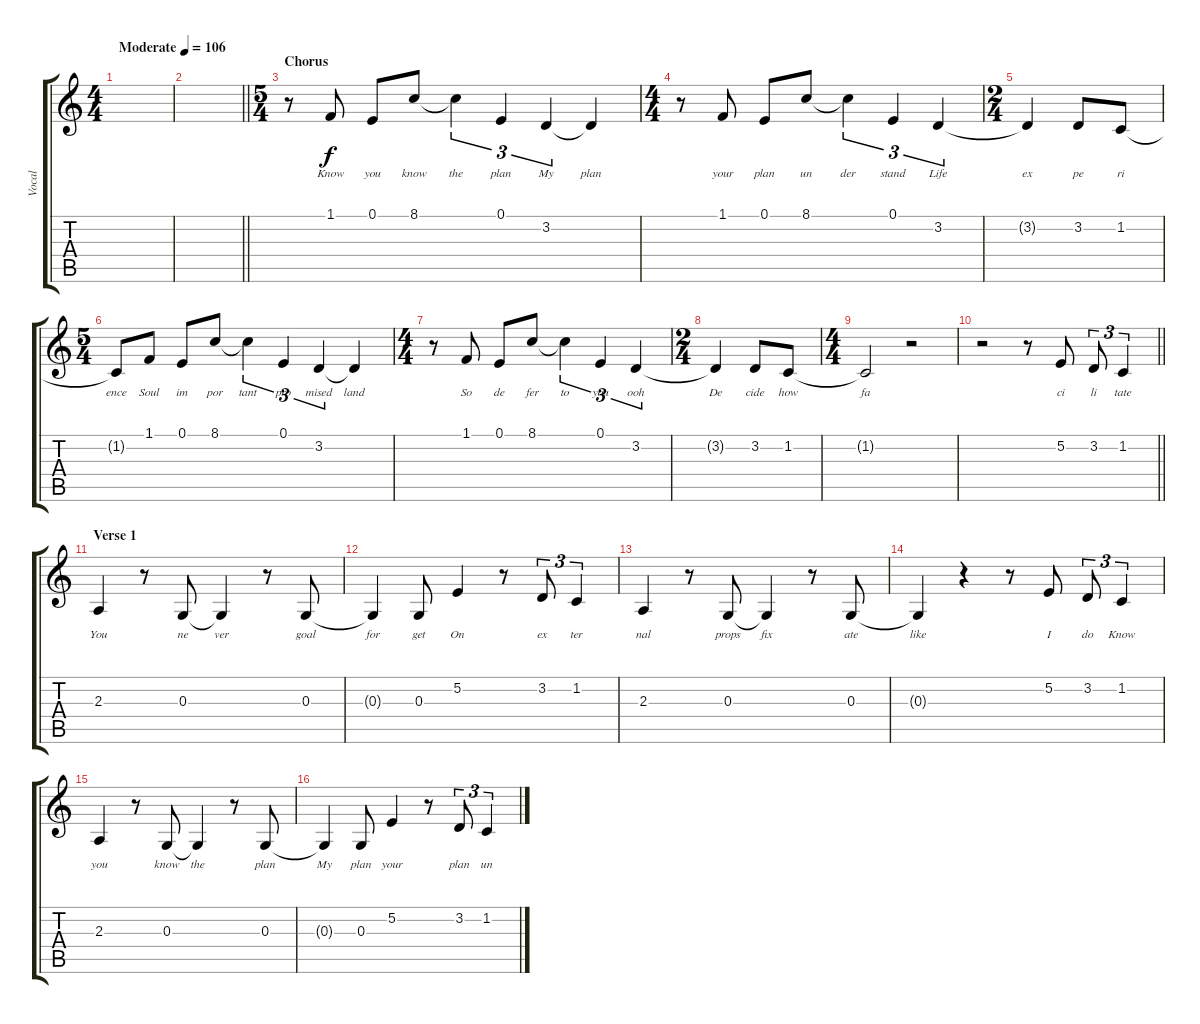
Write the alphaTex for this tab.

\track ("Vocal" "Vocal") {instrument acousticgrandpiano}
\staff {score tabs}
\tuning (E4 B3 G3 D3 A2 E2) {hide}
\ts (4 4)
\tempo (106 "Moderate")
\clef g2
\ks c
|
\barLineRight lightlight
|
\ts (5 4)
\section ("" "Chorus")
r.8 1.1.8{lyrics (0 "Know") lyrics (1 "") lyrics (2 "") lyrics (3 "") lyrics (4 "")} 0.1.8{lyrics (0 "you") lyrics (1 "") lyrics (2 "") lyrics (3 "") lyrics (4 "")} 8.1.8{lyrics (0 "know") lyrics (1 "") lyrics (2 "") lyrics (3 "") lyrics (4 "")} 8.1{t}.4{tu (3 2) lyrics (0 "the") lyrics (1 "") lyrics (2 "") lyrics (3 "") lyrics (4 "")} 0.1.4{tu (3 2) lyrics (0 "plan") lyrics (1 "") lyrics (2 "") lyrics (3 "") lyrics (4 "")} 3.2.4{tu (3 2) lyrics (0 "My") lyrics (1 "") lyrics (2 "") lyrics (3 "") lyrics (4 "")} 3.2{t}.4{lyrics (0 "plan") lyrics (1 "") lyrics (2 "") lyrics (3 "") lyrics (4 "")} |
\ts (4 4)
r.8 1.1.8{lyrics (0 "your") lyrics (1 "") lyrics (2 "") lyrics (3 "") lyrics (4 "")} 0.1.8{lyrics (0 "plan") lyrics (1 "") lyrics (2 "") lyrics (3 "") lyrics (4 "")} 8.1.8{lyrics (0 "un") lyrics (1 "") lyrics (2 "") lyrics (3 "") lyrics (4 "")} 8.1{t}.4{tu (3 2) lyrics (0 "der") lyrics (1 "") lyrics (2 "") lyrics (3 "") lyrics (4 "")} 0.1.4{tu (3 2) lyrics (0 "stand") lyrics (1 "") lyrics (2 "") lyrics (3 "") lyrics (4 "")} 3.2.4{tu (3 2) lyrics (0 "Life") lyrics (1 "") lyrics (2 "") lyrics (3 "") lyrics (4 "")} |
\ts (2 4)
3.2{t}.4{lyrics (0 "ex") lyrics (1 "") lyrics (2 "") lyrics (3 "") lyrics (4 "")} 3.2.8{lyrics (0 "pe") lyrics (1 "") lyrics (2 "") lyrics (3 "") lyrics (4 "")} 1.2.8{lyrics (0 "ri") lyrics (1 "") lyrics (2 "") lyrics (3 "") lyrics (4 "")} |
\ts (5 4)
1.2{t}.8{lyrics (0 "ence") lyrics (1 "") lyrics (2 "") lyrics (3 "") lyrics (4 "")} 1.1.8{lyrics (0 "Soul") lyrics (1 "") lyrics (2 "") lyrics (3 "") lyrics (4 "")} 0.1.8{lyrics (0 "im") lyrics (1 "") lyrics (2 "") lyrics (3 "") lyrics (4 "")} 8.1.8{lyrics (0 "por") lyrics (1 "") lyrics (2 "") lyrics (3 "") lyrics (4 "")} 8.1{t}.4{tu (3 2) lyrics (0 "tant") lyrics (1 "") lyrics (2 "") lyrics (3 "") lyrics (4 "")} 0.1.4{tu (3 2) lyrics (0 "pro") lyrics (1 "") lyrics (2 "") lyrics (3 "") lyrics (4 "")} 3.2.4{tu (3 2) lyrics (0 "mised") lyrics (1 "") lyrics (2 "") lyrics (3 "") lyrics (4 "")} 3.2{t}.4{lyrics (0 "land") lyrics (1 "") lyrics (2 "") lyrics (3 "") lyrics (4 "")} |
\ts (4 4)
r.8 1.1.8{lyrics (0 "So") lyrics (1 "") lyrics (2 "") lyrics (3 "") lyrics (4 "")} 0.1.8{lyrics (0 "de") lyrics (1 "") lyrics (2 "") lyrics (3 "") lyrics (4 "")} 8.1.8{lyrics (0 "fer") lyrics (1 "") lyrics (2 "") lyrics (3 "") lyrics (4 "")} 8.1{t}.4{tu (3 2) lyrics (0 "to") lyrics (1 "") lyrics (2 "") lyrics (3 "") lyrics (4 "")} 0.1.4{tu (3 2) lyrics (0 "you") lyrics (1 "") lyrics (2 "") lyrics (3 "") lyrics (4 "")} 3.2.4{tu (3 2) lyrics (0 "ooh") lyrics (1 "") lyrics (2 "") lyrics (3 "") lyrics (4 "")} |
\ts (2 4)
3.2{t}.4{lyrics (0 "De") lyrics (1 "") lyrics (2 "") lyrics (3 "") lyrics (4 "")} 3.2.8{lyrics (0 "cide") lyrics (1 "") lyrics (2 "") lyrics (3 "") lyrics (4 "")} 1.2.8{lyrics (0 "how") lyrics (1 "") lyrics (2 "") lyrics (3 "") lyrics (4 "")} |
\ts (4 4)
1.2{t}.2{lyrics (0 "fa") lyrics (1 "") lyrics (2 "") lyrics (3 "") lyrics (4 "")} r.2 |
\barLineRight lightlight
r.2 r.8 5.2.8{lyrics (0 "ci") lyrics (1 "") lyrics (2 "") lyrics (3 "") lyrics (4 "")} 3.2.8{tu (3 2) lyrics (0 "li") lyrics (1 "") lyrics (2 "") lyrics (3 "") lyrics (4 "")} 1.2.4{tu (3 2) lyrics (0 "tate") lyrics (1 "") lyrics (2 "") lyrics (3 "") lyrics (4 "")} |
\section ("" "Verse 1")
2.3.4{lyrics (0 "You") lyrics (1 "") lyrics (2 "") lyrics (3 "") lyrics (4 "")} r.8 0.3.8{lyrics (0 "ne") lyrics (1 "") lyrics (2 "") lyrics (3 "") lyrics (4 "")} 0.3{t}.4{lyrics (0 "ver") lyrics (1 "") lyrics (2 "") lyrics (3 "") lyrics (4 "")} r.8 0.3.8{lyrics (0 "goal") lyrics (1 "") lyrics (2 "") lyrics (3 "") lyrics (4 "")} |
0.3{t}.4{lyrics (0 "for") lyrics (1 "") lyrics (2 "") lyrics (3 "") lyrics (4 "")} 0.3.8{lyrics (0 "get") lyrics (1 "") lyrics (2 "") lyrics (3 "") lyrics (4 "")} 5.2.4{lyrics (0 "On") lyrics (1 "") lyrics (2 "") lyrics (3 "") lyrics (4 "")} r.8 3.2.8{tu (3 2) lyrics (0 "ex") lyrics (1 "") lyrics (2 "") lyrics (3 "") lyrics (4 "")} 1.2.4{tu (3 2) lyrics (0 "ter") lyrics (1 "") lyrics (2 "") lyrics (3 "") lyrics (4 "")} |
2.3.4{lyrics (0 "nal") lyrics (1 "") lyrics (2 "") lyrics (3 "") lyrics (4 "")} r.8 0.3.8{lyrics (0 "props") lyrics (1 "") lyrics (2 "") lyrics (3 "") lyrics (4 "")} 0.3{t}.4{lyrics (0 "fix") lyrics (1 "") lyrics (2 "") lyrics (3 "") lyrics (4 "")} r.8 0.3.8{lyrics (0 "ate") lyrics (1 "") lyrics (2 "") lyrics (3 "") lyrics (4 "")} |
0.3{t}.4{lyrics (0 "like") lyrics (1 "") lyrics (2 "") lyrics (3 "") lyrics (4 "")} r.4 r.8 5.2.8{lyrics (0 "I") lyrics (1 "") lyrics (2 "") lyrics (3 "") lyrics (4 "")} 3.2.8{tu (3 2) lyrics (0 "do") lyrics (1 "") lyrics (2 "") lyrics (3 "") lyrics (4 "")} 1.2.4{tu (3 2) lyrics (0 "Know") lyrics (1 "") lyrics (2 "") lyrics (3 "") lyrics (4 "")} |
2.3.4{lyrics (0 "you") lyrics (1 "") lyrics (2 "") lyrics (3 "") lyrics (4 "")} r.8 0.3.8{lyrics (0 "know") lyrics (1 "") lyrics (2 "") lyrics (3 "") lyrics (4 "")} 0.3{t}.4{lyrics (0 "the") lyrics (1 "") lyrics (2 "") lyrics (3 "") lyrics (4 "")} r.8 0.3.8{lyrics (0 "plan") lyrics (1 "") lyrics (2 "") lyrics (3 "") lyrics (4 "")} |
0.3{t}.4{lyrics (0 "My") lyrics (1 "") lyrics (2 "") lyrics (3 "") lyrics (4 "")} 0.3.8{lyrics (0 "plan") lyrics (1 "") lyrics (2 "") lyrics (3 "") lyrics (4 "")} 5.2.4{lyrics (0 "your") lyrics (1 "") lyrics (2 "") lyrics (3 "") lyrics (4 "")} r.8 3.2.8{tu (3 2) lyrics (0 "plan") lyrics (1 "") lyrics (2 "") lyrics (3 "") lyrics (4 "")} 1.2.4{tu (3 2) lyrics (0 "un") lyrics (1 "") lyrics (2 "") lyrics (3 "") lyrics (4 "")}
